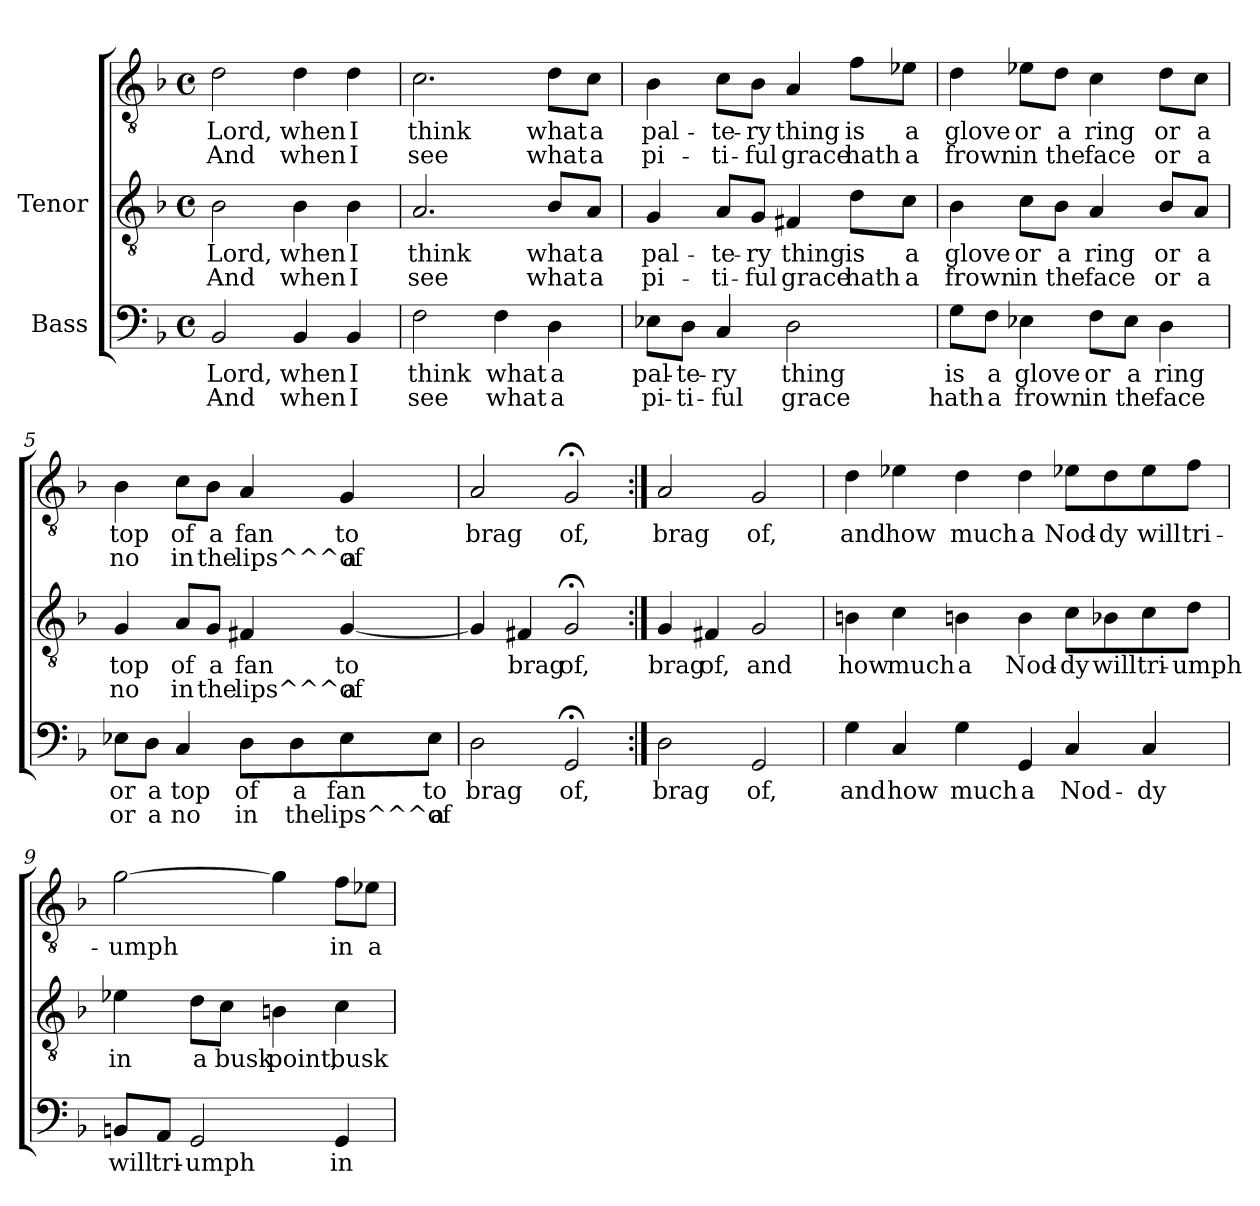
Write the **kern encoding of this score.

**kern	**text	**text	**kern	**text	**text	**kern	**text	**text
*part2	*part2	*part2	*part1	*part1	*part1	*part1	*part1	*part1
*staff3	*staff3	*staff3	*staff2	*staff2	*staff2	*staff1	*staff1	*staff1
*I"Bass	*	*	*I"Tenor	*	*	*	*	*
!!LO:PB:g=z
*stria5	*	*	*stria5	*	*	*stria5	*	*
*clefF4	*	*	*clefGv2	*	*	*clefGv2	*	*
*k[b-]	*	*	*k[b-]	*	*	*k[b-]	*	*
*F:	*	*	*F:	*	*	*F:	*	*
*M4/4	*	*	*M4/4	*	*	*M4/4	*	*
*met(c)	*	*	*met(c)	*	*	*met(c)	*	*
*MM156	*	*	*MM156	*	*	*MM156	*	*
=1	=1	=1	=1	=1	=1	=1	=1	=1
!	!LO:LY:b:cj	!LO:LY:b:cj	!	!LO:LY:b:cj	!LO:LY:b:cj	!	!LO:LY:b:cj	!LO:LY:b:cj
2BB-/	Lord,	And	2B-\	Lord,	And	2d\	Lord,	And
!	!LO:LY:b:cj	!LO:LY:b:cj	!	!LO:LY:b:cj	!LO:LY:b:cj	!	!LO:LY:b:cj	!LO:LY:b:cj
4BB-/	when	when	4B-\	when	when	4d\	when	when
!	!LO:LY:b:cj	!LO:LY:b:cj	!	!LO:LY:b:cj	!LO:LY:b:cj	!	!LO:LY:b:cj	!LO:LY:b:cj
4BB-/	I	I	4B-\	I	I	4d\	I	I
=2	=2	=2	=2	=2	=2	=2	=2	=2
!	!LO:LY:b:cj	!LO:LY:b:cj	!	!LO:LY:b:cj	!LO:LY:b:cj	!	!LO:LY:b:cj	!LO:LY:b:cj
2F\	think	see	2.A/	think	see	2.c\	think	see
!	!LO:LY:b:cj	!LO:LY:b:cj	!	!	!	!	!	!
4F\	what	what	.	.	.	.	.	.
!	!LO:LY:b:cj	!LO:LY:b:cj	!	!LO:LY:b:cj	!LO:LY:b:cj	!	!LO:LY:b:cj	!LO:LY:b:cj
4D\	a	a	8B-/L	what	what	8d\L	what	what
!	!	!	!	!LO:LY:b:cj	!LO:LY:b:cj	!	!LO:LY:b:cj	!LO:LY:b:cj
.	.	.	8A/J	a	a	8c\J	a	a
=3	=3	=3	=3	=3	=3	=3	=3	=3
!	!LO:LY:b:cj	!LO:LY:b:cj	!	!LO:LY:b:cj	!LO:LY:b:cj	!	!LO:LY:b:cj	!LO:LY:b:cj
8E-X\L	pal-	-pi-	4G/	pal-	-pi-	4B-\	pal-	-pi-
!	!LO:LY:b:cj	!LO:LY:b:cj	!	!	!	!	!	!
8D\J	-te-	-ti-	.	.	.	.	.	.
!	!LO:LY:b:cj	!LO:LY:b:cj	!	!LO:LY:b:cj	!LO:LY:b:cj	!	!LO:LY:b:cj	!LO:LY:b:cj
4C/	-ry	ful	8A/L	-te-	-ti-	8c\L	-te-	-ti-
!	!	!	!	!LO:LY:b:cj	!LO:LY:b:cj	!	!LO:LY:b:cj	!LO:LY:b:cj
.	.	.	8G/J	-ry	ful	8B-\J	-ry	ful
!	!LO:LY:b:cj	!LO:LY:b:cj	!	!LO:LY:b:cj	!LO:LY:b:cj	!	!LO:LY:b:cj	!LO:LY:b:cj
2D\	thing	grace	4F#X/	thing	grace	4A/	thing	grace
!	!	!	!	!LO:LY:b:cj	!LO:LY:b:cj	!	!LO:LY:b:cj	!LO:LY:b:cj
.	.	.	8d\L	is	hath	8f\L	is	hath
!	!	!	!	!LO:LY:b:cj	!LO:LY:b:cj	!	!LO:LY:b:cj	!LO:LY:b:cj
.	.	.	8c\J	a	a	8e-X\J	a	a
=4	=4	=4	=4	=4	=4	=4	=4	=4
!	!LO:LY:b:cj	!LO:LY:b:cj	!	!LO:LY:b:cj	!LO:LY:b:cj	!	!LO:LY:b:cj	!LO:LY:b:cj
8G\L	is	hath	4B-\	glove	frown	4d\	glove	frown
!	!LO:LY:b:cj	!LO:LY:b:cj	!	!	!	!	!	!
8F\J	a	a	.	.	.	.	.	.
!	!LO:LY:b:cj	!LO:LY:b:cj	!	!LO:LY:b:cj	!LO:LY:b:cj	!	!LO:LY:b:cj	!LO:LY:b:cj
4E-X\	glove	frown	8c\L	or	in	8e-X\L	or	in
!	!	!	!	!LO:LY:b:cj	!LO:LY:b:cj	!	!LO:LY:b:cj	!LO:LY:b:cj
.	.	.	8B-\J	a	the	8d\J	a	the
!	!LO:LY:b:cj	!LO:LY:b:cj	!	!LO:LY:b:cj	!LO:LY:b:cj	!	!LO:LY:b:cj	!LO:LY:b:cj
8F\L	or	in	4A/	ring	face	4c\	ring	face
!	!LO:LY:b:cj	!LO:LY:b:cj	!	!	!	!	!	!
8E-\J	a	the	.	.	.	.	.	.
!	!LO:LY:b:cj	!LO:LY:b:cj	!	!LO:LY:b:cj	!LO:LY:b:cj	!	!LO:LY:b:cj	!LO:LY:b:cj
4D\	ring	face	8B-/L	or	or	8d\L	or	or
!	!	!	!	!LO:LY:b:cj	!LO:LY:b:cj	!	!LO:LY:b:cj	!LO:LY:b:cj
.	.	.	8A/J	a	a	8c\J	a	a
!!LO:LB:g=z
=5	=5	=5	=5	=5	=5	=5	=5	=5
!	!LO:LY:b:cj	!LO:LY:b:cj	!	!LO:LY:b:cj	!LO:LY:b:cj	!	!LO:LY:b:cj	!LO:LY:b:cj
8E-X\L	or	or	4G/	top	no	4B-\	top	no
!	!LO:LY:b:cj	!LO:LY:b:cj	!	!	!	!	!	!
8D\J	a	a	.	.	.	.	.	.
!	!LO:LY:b:cj	!LO:LY:b:cj	!	!LO:LY:b:cj	!LO:LY:b:cj	!	!LO:LY:b:cj	!LO:LY:b:cj
4C/	top	no	8A/L	of	in	8c\L	of	in
!	!	!	!	!LO:LY:b:cj	!LO:LY:b:cj	!	!LO:LY:b:cj	!LO:LY:b:cj
.	.	.	8G/J	a	the	8B-\J	a	the
!	!LO:LY:b:cj	!LO:LY:b:cj	!	!LO:LY:b:cj	!LO:LY:b:cj	!	!LO:LY:b:cj	!LO:LY:b:cj
8D\L	of	in	4F#X/	fan	lips^^^of	4A/	fan	lips^^^of
!	!LO:LY:b:cj	!LO:LY:b:cj	!	!	!	!	!	!
8D\	a	the	.	.	.	.	.	.
!	!LO:LY:b:cj	!LO:LY:b:cj	!	!LO:LY:b:cj	!LO:LY:b:cj	!	!LO:LY:b:cj	!LO:LY:b:cj
8E-\	fan	lips^^^of	[<4G/	to	a	4G/	to	a
!	!LO:LY:b:cj	!LO:LY:b:cj	!	!	!	!	!	!
8E-\J	to	a	.	.	.	.	.	.
=6	=6	=6	=6	=6	=6	=6	=6	=6
!	!LO:LY:b:cj	!	!	!LO:LY:b:cj	!	!	!LO:LY:b:cj	!
2D\	brag	.	4G/]	.	.	2A/	brag	.
!	!	!	!	!LO:LY:b:cj	!	!	!	!
.	.	.	4F#X/	brag	.	.	.	.
!	!LO:LY:b:cj	!	!	!LO:LY:b:cj	!	!	!LO:LY:b:cj	!
2GG;</	of,	.	2G;</	of,	.	2G;</	of,	.
=7:|!	=7:|!	=7:|!	=7:|!	=7:|!	=7:|!	=7:|!	=7:|!	=7:|!
!	!LO:LY:b:cj	!	!	!LO:LY:b:cj	!	!	!LO:LY:b:cj	!
2D\	brag	.	4G/	brag	.	2A/	brag	.
!	!	!	!	!LO:LY:b:cj	!	!	!	!
.	.	.	4F#X/	of,	.	.	.	.
!	!LO:LY:b:cj	!	!	!LO:LY:b:cj	!	!	!LO:LY:b:cj	!
2GG/	of,	.	2G/	and	.	2G/	of,	.
=8	=8	=8	=8	=8	=8	=8	=8	=8
!	!LO:LY:b:cj	!	!	!LO:LY:b:cj	!	!	!LO:LY:b:cj	!
4G\	and	.	4Bn\	-how	.	4d\	and	.
!	!LO:LY:b:cj	!	!	!LO:LY:b:cj	!	!	!LO:LY:b:cj	!
4C/	how	.	4c\	much	.	4e-X\	how	.
!	!LO:LY:b:cj	!	!	!LO:LY:b:cj	!	!	!LO:LY:b:cj	!
4G\	much	.	4Bn\	a	.	4d\	much	.
!	!LO:LY:b:cj	!	!	!LO:LY:b:cj	!	!	!LO:LY:b:cj	!
4GG/	a	.	4B\	Nod-	.	4d\	a	.
!	!LO:LY:b:cj	!	!	!LO:LY:b:cj	!	!	!LO:LY:b:cj	!
4C/	Nod-	.	8c\L	-dy	.	8e-X\L	Nod-	.
!	!	!	!	!LO:LY:b:cj	!	!	!LO:LY:b:cj	!
.	.	.	8B-X\	will	.	8d\	-dy	.
!	!LO:LY:b:cj	!	!	!LO:LY:b:cj	!	!	!LO:LY:b:cj	!
4C/	-dy	.	8c\	tri-	.	8e-\	will	.
!	!	!	!	!LO:LY:b:cj	!	!	!LO:LY:b:cj	!
.	.	.	8d\J	-umph	.	8f\J	tri-	.
!!LO:LB:g=z
=9	=9	=9	=9	=9	=9	=9	=9	=9
!	!LO:LY:b:cj	!	!	!LO:LY:b:cj	!	!	!LO:LY:b:cj	!
8BBn/L	will	.	4e-X\	in	.	[>2g\	umph	.
!	!LO:LY:b:cj	!	!	!	!	!	!	!
8AA/J	tri-	.	.	.	.	.	.	.
!	!LO:LY:b:cj	!	!	!LO:LY:b:cj	!	!	!	!
2GG/	-umph	.	8d\L	a	.	.	.	.
!	!	!	!	!LO:LY:b:cj	!	!	!	!
.	.	.	8c\J	busk	.	.	.	.
!	!	!	!	!LO:LY:b:cj	!	!	!LO:LY:b:cj	!
.	.	.	4Bn\	point,	.	4g\]	.	.
!	!LO:LY:b:cj	!	!	!LO:LY:b:cj	!	!	!LO:LY:b:cj	!
4GG/	in	.	4c\	busk	.	8f\L	in	.
!	!	!	!	!	!	!	!LO:LY:b:cj	!
.	.	.	.	.	.	8e-X\J	a	.
=	=	=	=	=	=	=	=	=
*-	*-	*-	*-	*-	*-	*-	*-	*-
